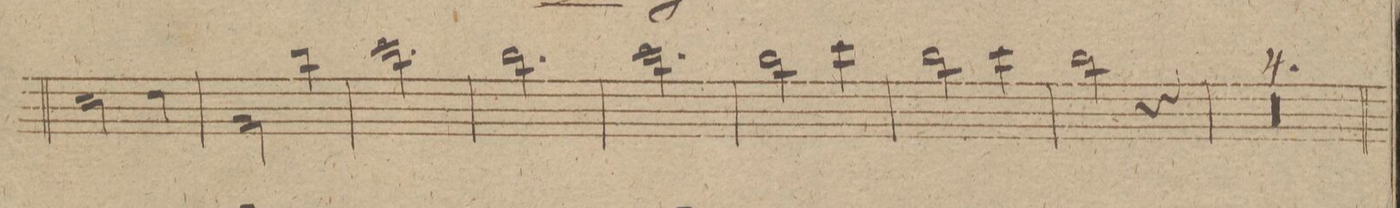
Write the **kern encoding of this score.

**kern	**dynam
*I"Fagotto 1mo	*
*clefF4	*
*k[f#c#g#d#]	*
*M3/4	*
2E	.
4F#	.
=102	=102
2BB\	.
4d#	.
=103	=103
2.e	.
=104	=104
2.d#	.
=105	=105
2.e	.
=106	=106
2d#	.
4e	.
=107	=107
2d#	.
4e	.
=108	=108
2d#	.
4r	.
=109	=109
0.r	.
=110	=110
=111	=111
=112	=112
=113	=113
*-	*-
